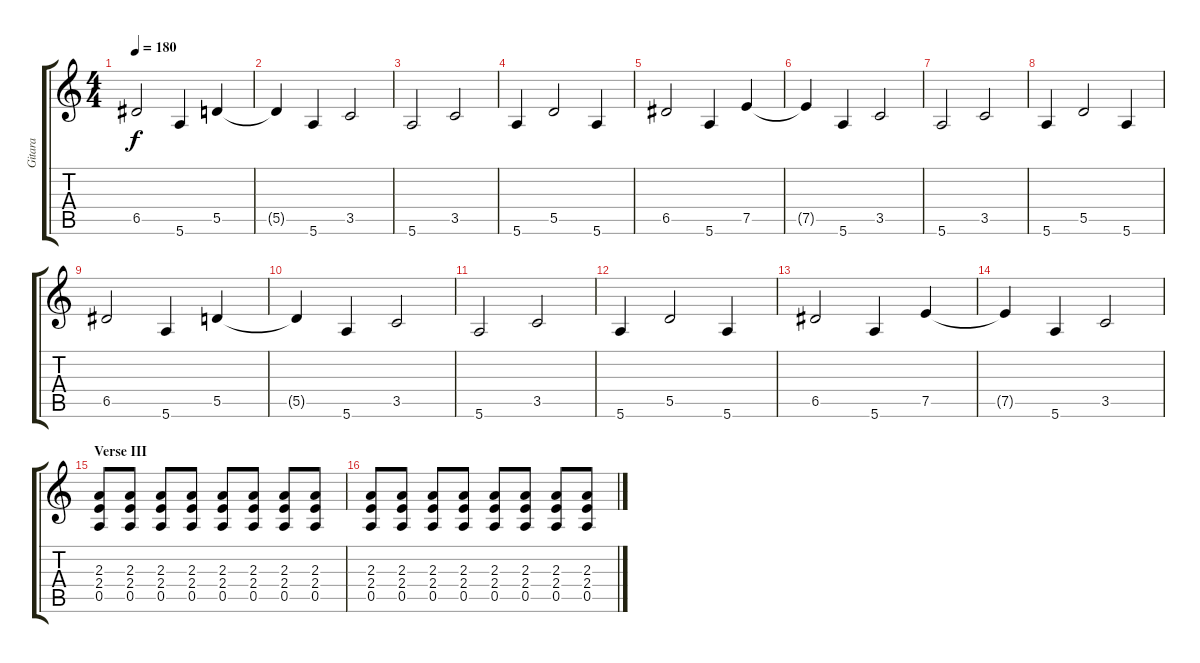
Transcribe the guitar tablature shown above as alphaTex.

\track ("Gitara" "Gitara") {instrument distortionguitar}
\staff {score tabs}
\tuning (E4 B3 G3 D3 A2 E2) {hide}
\ts (4 4)
\tempo 180
\clef g2
\ks c
6.5.2{dy f} 5.6.4 5.5.4 |
5.5{t}.4 5.6.4 3.5.2 |
5.6.2 3.5.2 |
5.6.4 5.5.2 5.6.4 |
6.5.2 5.6.4 7.5.4 |
7.5{t}.4 5.6.4 3.5.2 |
5.6.2 3.5.2 |
5.6.4 5.5.2 5.6.4 |
6.5.2 5.6.4 5.5.4 |
5.5{t}.4 5.6.4 3.5.2 |
5.6.2 3.5.2 |
5.6.4 5.5.2 5.6.4 |
6.5.2 5.6.4 7.5.4 |
7.5{t}.4 5.6.4 3.5.2 |
\section ("" "Verse III")
(2.3 2.4 0.5).8{volume 14} (2.3 2.4 0.5).8 (2.3 2.4 0.5).8 (2.3 2.4 0.5).8 (2.3 2.4 0.5).8 (2.3 2.4 0.5).8 (2.3 2.4 0.5).8 (2.3 2.4 0.5).8 |
(2.3 2.4 0.5).8 (2.3 2.4 0.5).8 (2.3 2.4 0.5).8 (2.3 2.4 0.5).8 (2.3 2.4 0.5).8 (2.3 2.4 0.5).8 (2.3 2.4 0.5).8 (2.3 2.4 0.5).8
